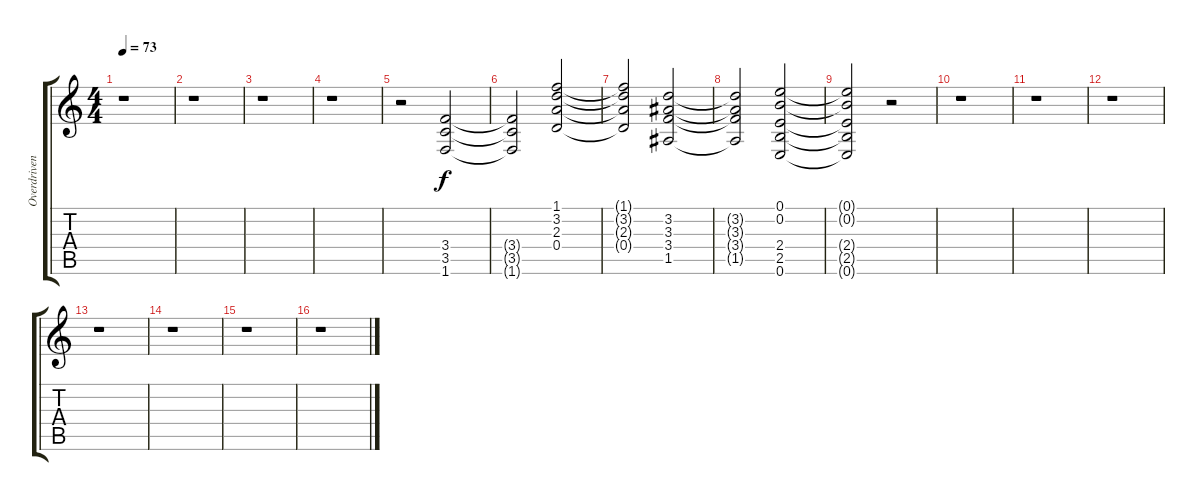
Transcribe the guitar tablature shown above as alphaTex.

\track ("Overdriven Guitar 2" "Overdriven") {instrument overdrivenguitar}
\staff {score tabs}
\tuning (E4 B3 G3 D3 A2 E2) {hide}
\ts (4 4)
\tempo 73
\clef g2
\ks c
r.1{dy f} |
r.1 |
r.1 |
r.1 |
r.2 (3.4 3.5 1.6).2 |
(3.4{t} 3.5{t} 1.6{t}).2 (1.1 3.2 2.3 0.4).2 |
(1.1{t} 3.2{t} 2.3{t} 0.4{t}).2 (3.2 3.3 3.4 1.5).2 |
(3.2{t} 3.3{t} 3.4{t} 1.5{t}).2 (0.1 0.2 2.4 2.5 0.6).2 |
(0.1{t} 0.2{t} 2.4{t} 2.5{t} 0.6{t}).2 r.2 |
r.1 |
r.1 |
r.1 |
r.1 |
r.1 |
r.1 |
r.1
